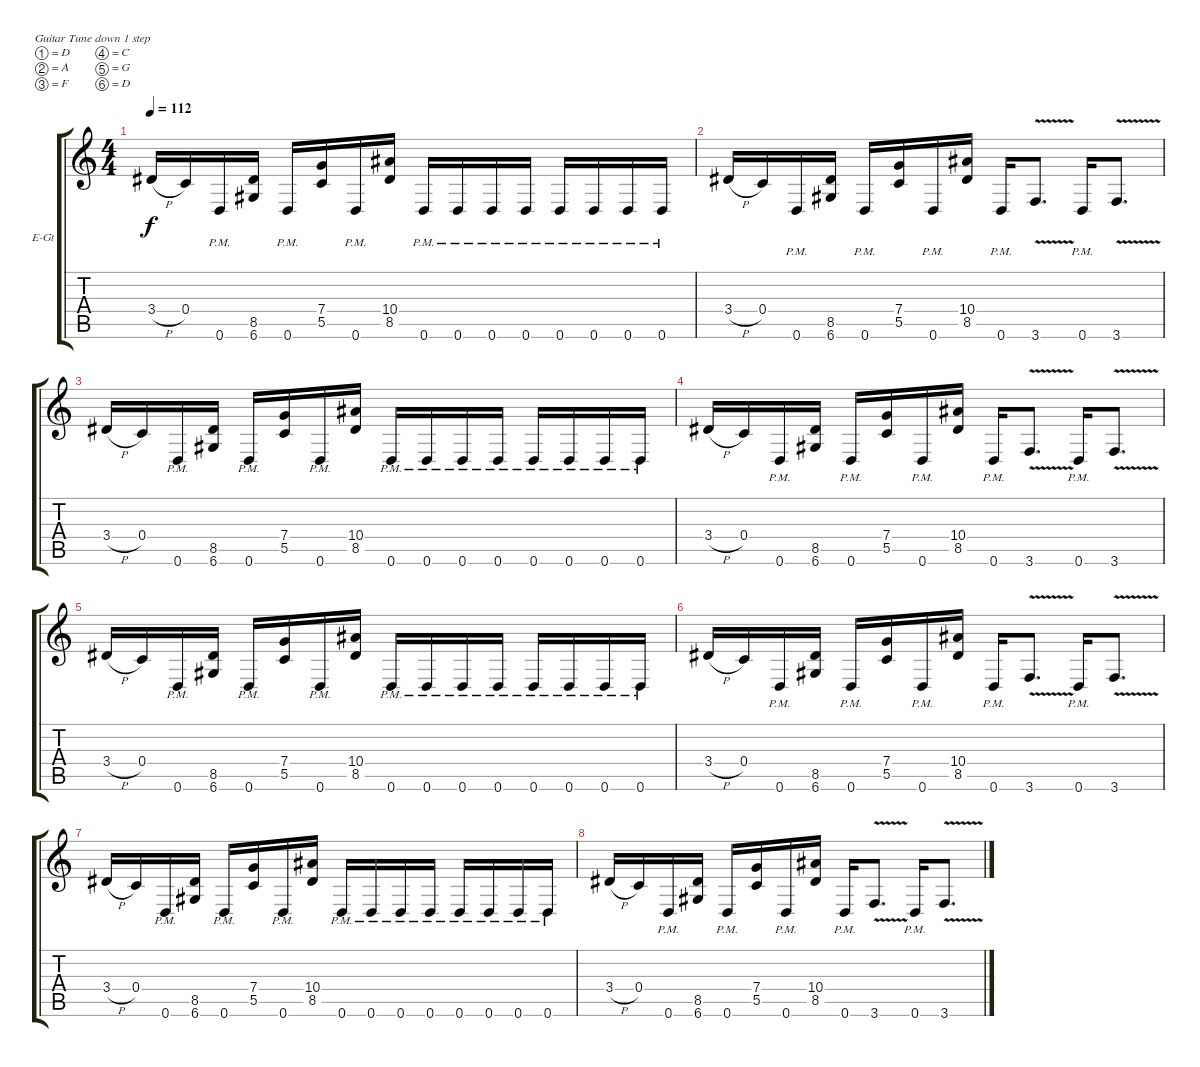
\bracketExtendMode groupsimilarinstruments
\firstSystemTrackNameOrientation horizontal
\otherSystemsTrackNameOrientation horizontal
\track ("Robb Flynn" "E-Gt") {instrument distortionguitar}
\staff {score tabs}
\tuning (D4 A3 F3 C3 G2 D2)
\ts (4 4)
\tempo 112
\clef g2
\ks c
3.4{h}.16{dy f} 0.4.16 0.6{pm}.16 (8.5 6.6).16 0.6{pm}.16 (7.4 5.5).16 0.6{pm}.16 (10.4 8.5).16 0.6{pm}.16 0.6{pm}.16 0.6{pm}.16 0.6{pm}.16 0.6{pm}.16 0.6{pm}.16 0.6{pm}.16 0.6{pm}.16 |
3.4{h}.16 0.4.16 0.6{pm}.16 (8.5 6.6).16 0.6{pm}.16 (7.4 5.5).16 0.6{pm}.16 (10.4 8.5).16 0.6{pm}.16 3.6{v}.8{d} 0.6{pm}.16 3.6{v}.8{d} |
3.4{h}.16 0.4.16 0.6{pm}.16 (8.5 6.6).16 0.6{pm}.16 (7.4 5.5).16 0.6{pm}.16 (10.4 8.5).16 0.6{pm}.16 0.6{pm}.16 0.6{pm}.16 0.6{pm}.16 0.6{pm}.16 0.6{pm}.16 0.6{pm}.16 0.6{pm}.16 |
3.4{h}.16 0.4.16 0.6{pm}.16 (8.5 6.6).16 0.6{pm}.16 (7.4 5.5).16 0.6{pm}.16 (10.4 8.5).16 0.6{pm}.16 3.6{v}.8{d} 0.6{pm}.16 3.6{v}.8{d} |
3.4{h}.16 0.4.16 0.6{pm}.16 (8.5 6.6).16 0.6{pm}.16 (7.4 5.5).16 0.6{pm}.16 (10.4 8.5).16 0.6{pm}.16 0.6{pm}.16 0.6{pm}.16 0.6{pm}.16 0.6{pm}.16 0.6{pm}.16 0.6{pm}.16 0.6{pm}.16 |
3.4{h}.16 0.4.16 0.6{pm}.16 (8.5 6.6).16 0.6{pm}.16 (7.4 5.5).16 0.6{pm}.16 (10.4 8.5).16 0.6{pm}.16 3.6{v}.8{d} 0.6{pm}.16 3.6{v}.8{d} |
3.4{h}.16 0.4.16 0.6{pm}.16 (8.5 6.6).16 0.6{pm}.16 (7.4 5.5).16 0.6{pm}.16 (10.4 8.5).16 0.6{pm}.16 0.6{pm}.16 0.6{pm}.16 0.6{pm}.16 0.6{pm}.16 0.6{pm}.16 0.6{pm}.16 0.6{pm}.16 |
3.4{h}.16 0.4.16 0.6{pm}.16 (8.5 6.6).16 0.6{pm}.16 (7.4 5.5).16 0.6{pm}.16 (10.4 8.5).16 0.6{pm}.16 3.6{v}.8{d} 0.6{pm}.16 3.6{v}.8{d}
